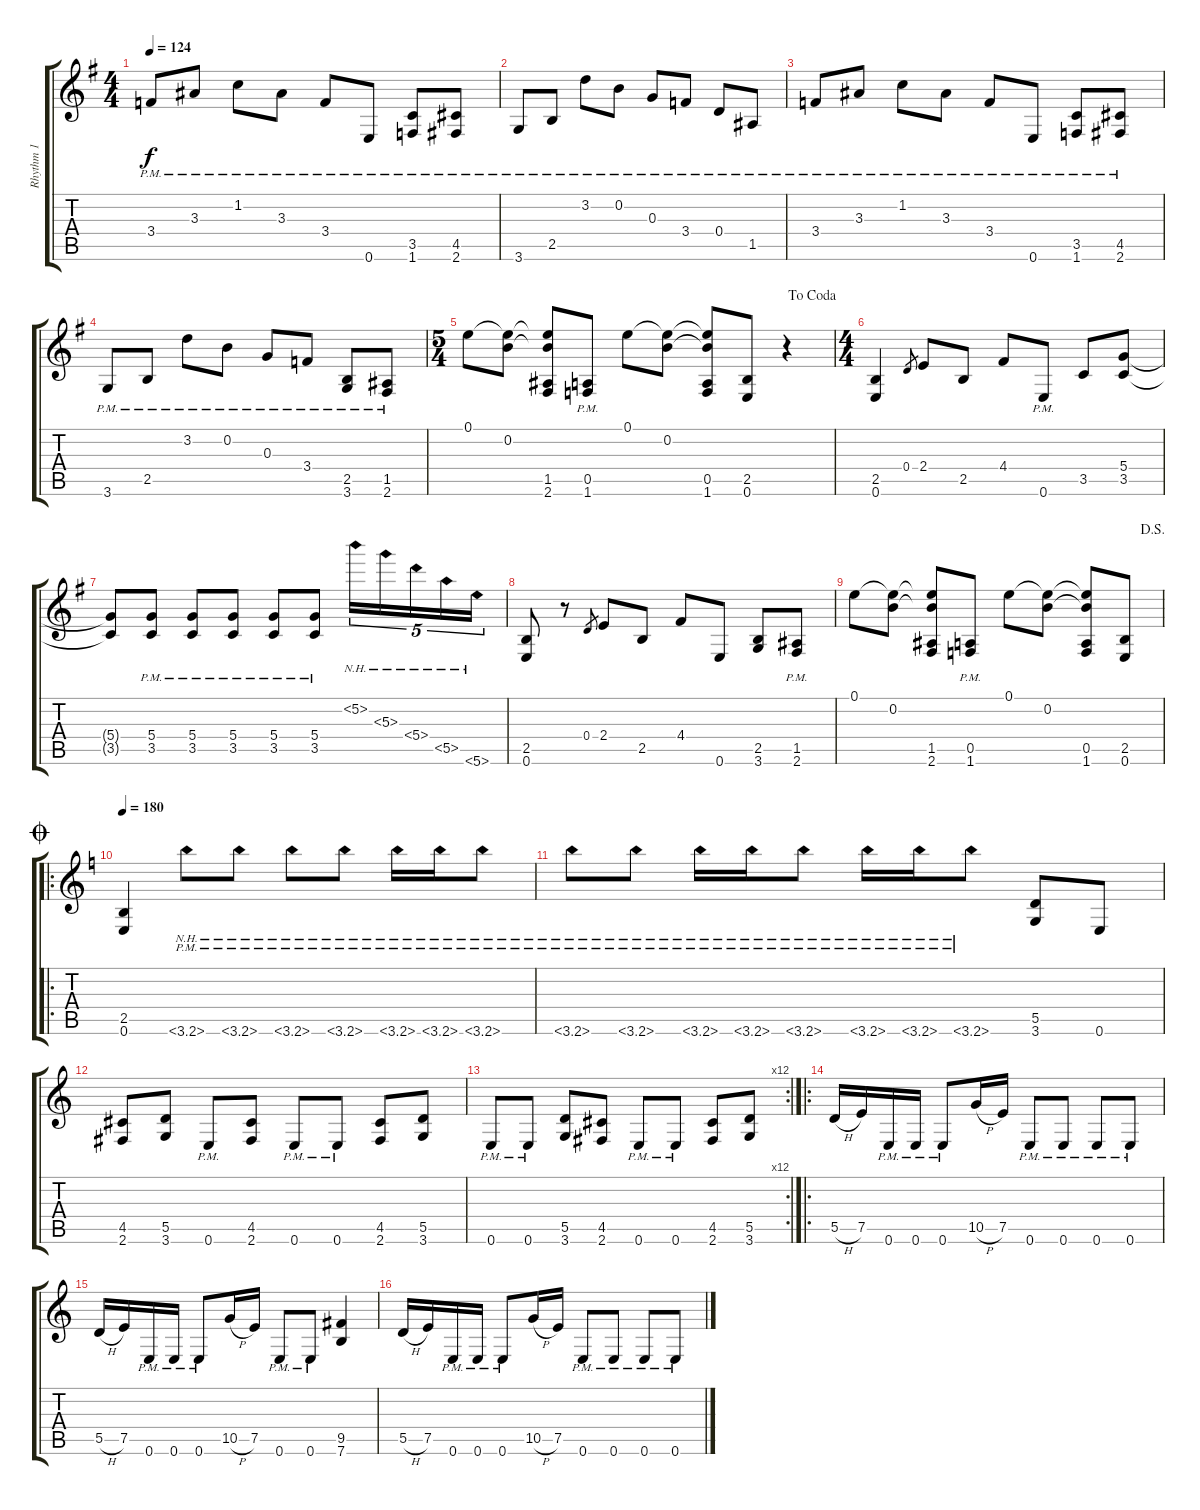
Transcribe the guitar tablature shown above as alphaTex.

\track ("Rhythm 1" "Rhythm 1") {instrument distortionguitar}
\staff {score tabs}
\tuning (E4 B3 G3 D3 A2 E2) {hide}
\ts (4 4)
\tempo 124
\clef g2
\ks g
3.4{pm}.8{dy f} 3.3{pm}.8 1.2{pm}.8 3.3{pm}.8 3.4{pm}.8 0.6{pm}.8 (3.5{pm} 1.6{pm}).8 (4.5{pm} 2.6{pm}).8 |
3.6{pm}.8 2.5{pm}.8 3.2{pm}.8 0.2{pm}.8 0.3{pm}.8 3.4{pm}.8 0.4{pm}.8 1.5{pm}.8 |
3.4{pm}.8 3.3{pm}.8 1.2{pm}.8 3.3{pm}.8 3.4{pm}.8 0.6{pm}.8 (3.5{pm} 1.6{pm}).8 (4.5{pm} 2.6{pm}).8 |
3.6{pm}.8 2.5{pm}.8 3.2{pm}.8 0.2{pm}.8 0.3{pm}.8 3.4{pm}.8 (2.5{pm} 3.6{pm}).8 (1.5{pm} 2.6{pm}).8 |
\ts (5 4)
\jump dacoda
0.1.8 (0.1{t} 0.2).8 (0.1{t} 0.2{t} 1.5 2.6).8 (0.5{pm} 1.6{pm}).8 0.1.8 (0.1{t} 0.2).8 (0.1{t} 0.2{t} 0.5 1.6).8 (2.5 0.6).8 r.4 |
\ts (4 4)
(2.5 0.6).4 0.4.8{gr} 2.4.8 2.5.8 4.4.8 0.6{pm}.8 3.5.8 (5.4 3.5).8 |
(5.4{t} 3.5{t}).8 (5.4{pm} 3.5{pm}).8 (5.4{pm} 3.5{pm}).8 (5.4{pm} 3.5{pm}).8 (5.4{pm} 3.5{pm}).8 (5.4{pm} 3.5{pm}).8 5.2{nh}.16{tu (5 4)} 5.3{nh}.16{tu (5 4)} 5.4{nh}.16{tu (5 4)} 5.5{nh}.16{tu (5 4)} 5.6{nh}.16{tu (5 4)} |
(2.5 0.6).8 r.8 0.4.8{gr} 2.4.8 2.5.8 4.4.8 0.6.8 (2.5 3.6).8 (1.5{pm} 2.6{pm}).8 |
\jump dalsegno
0.1.8 (0.1{t} 0.2).8 (0.1{t} 0.2{t} 1.5 2.6).8 (0.5{pm} 1.6{pm}).8 0.1.8 (0.1{t} 0.2).8 (0.1{t} 0.2{t} 0.5 1.6).8 (2.5 0.6).8 |
\ro
\jump coda
\tempo 180
\ks c
(2.5 0.6).4 3.6{nh pm}.8 3.6{nh pm}.8 3.6{nh pm}.8 3.6{nh pm}.8 3.6{nh pm}.16 3.6{nh pm}.16 3.6{nh pm}.8 |
3.6{nh pm}.8 3.6{nh pm}.8 3.6{nh pm}.16 3.6{nh pm}.16 3.6{nh pm}.8 3.6{nh pm}.16 3.6{nh pm}.16 3.6{nh pm}.8 (5.5 3.6).8 0.6.8 |
(4.5 2.6).8 (5.5 3.6).8 0.6{pm}.8 (4.5 2.6).8 0.6{pm}.8 0.6{pm}.8 (4.5 2.6).8 (5.5 3.6).8 |
\rc 12
0.6{pm}.8 0.6{pm}.8 (5.5 3.6).8 (4.5 2.6).8 0.6{pm}.8 0.6{pm}.8 (4.5 2.6).8 (5.5 3.6).8 |
\ro
5.5{h}.16 7.5.16 0.6{pm}.16 0.6{pm}.16 0.6{pm}.8 10.5{h}.16 7.5.16 0.6{pm}.8 0.6{pm}.8 0.6{pm}.8 0.6{pm}.8 |
5.5{h}.16 7.5.16 0.6{pm}.16 0.6{pm}.16 0.6{pm}.8 10.5{h}.16 7.5.16 0.6{pm}.8 0.6{pm}.8 (9.5 7.6).4 |
5.5{h}.16 7.5.16 0.6{pm}.16 0.6{pm}.16 0.6{pm}.8 10.5{h}.16 7.5.16 0.6{pm}.8 0.6{pm}.8 0.6{pm}.8 0.6{pm}.8
